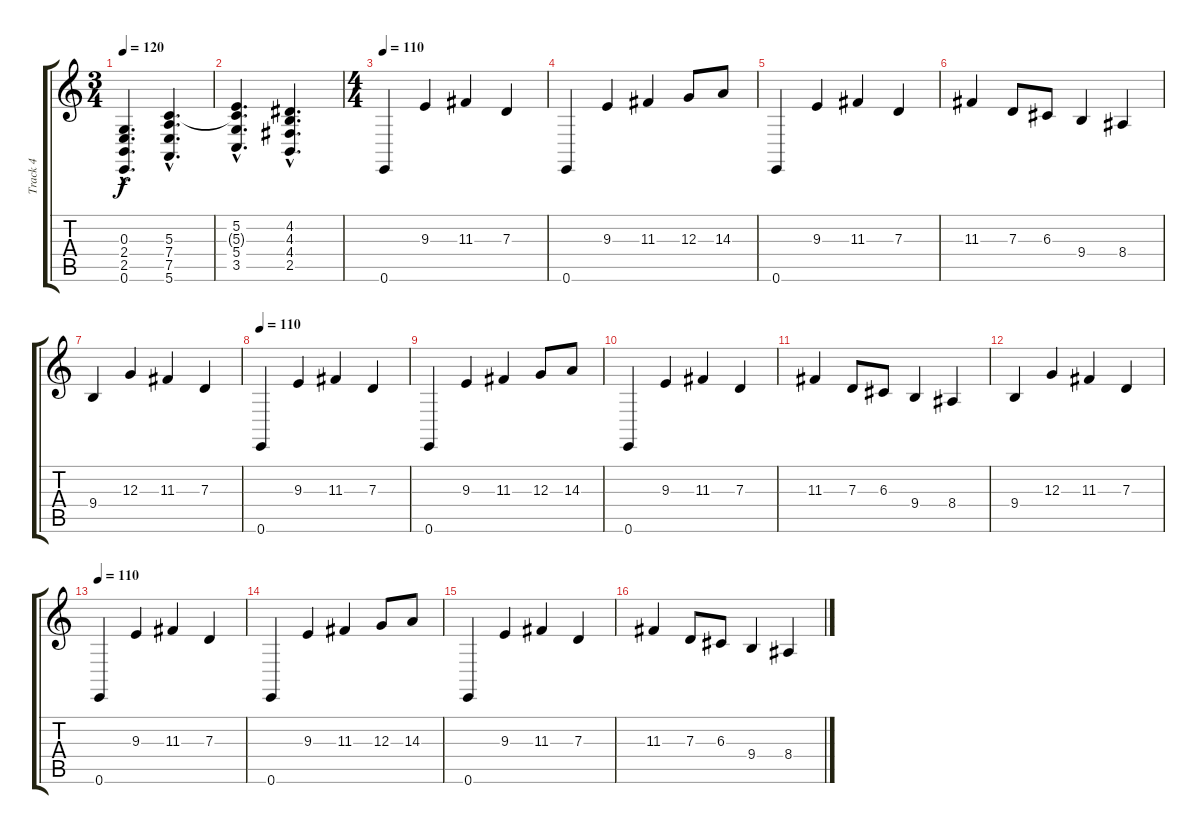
\track ("Track 4" "Track 4") {instrument synthstrings1}
\staff {score tabs}
\tuning (E4 B3 G3 D3 A2 E2) {hide}
\ts (3 4)
\tempo 120
\clef g2
\ks c
(0.3{hac} 2.4{hac} 2.5{hac} 0.6{hac}).4{d dy f} (5.3{hac} 7.4{hac} 7.5{hac} 5.6{hac}).4{d} |
(5.2{hac} 5.3{hac t} 5.4{hac} 3.5{hac}).4{d} (4.2{hac} 4.3{hac} 4.4{hac} 2.5{hac}).4{d} |
\ts (4 4)
\tempo 110
0.6.4 9.3.4 11.3.4 7.3.4 |
0.6.4 9.3.4 11.3.4 12.3.8 14.3.8 |
0.6.4 9.3.4 11.3.4 7.3.4 |
11.3.4 7.3.8 6.3.8 9.4.4 8.4.4 |
9.4.4 12.3.4 11.3.4 7.3.4 |
\tempo 110
0.6.4 9.3.4 11.3.4 7.3.4 |
0.6.4 9.3.4 11.3.4 12.3.8 14.3.8 |
0.6.4 9.3.4 11.3.4 7.3.4 |
11.3.4 7.3.8 6.3.8 9.4.4 8.4.4 |
9.4.4 12.3.4 11.3.4 7.3.4 |
\tempo 110
0.6.4 9.3.4 11.3.4 7.3.4 |
0.6.4 9.3.4 11.3.4 12.3.8 14.3.8 |
0.6.4 9.3.4 11.3.4 7.3.4 |
11.3.4 7.3.8 6.3.8 9.4.4 8.4.4
